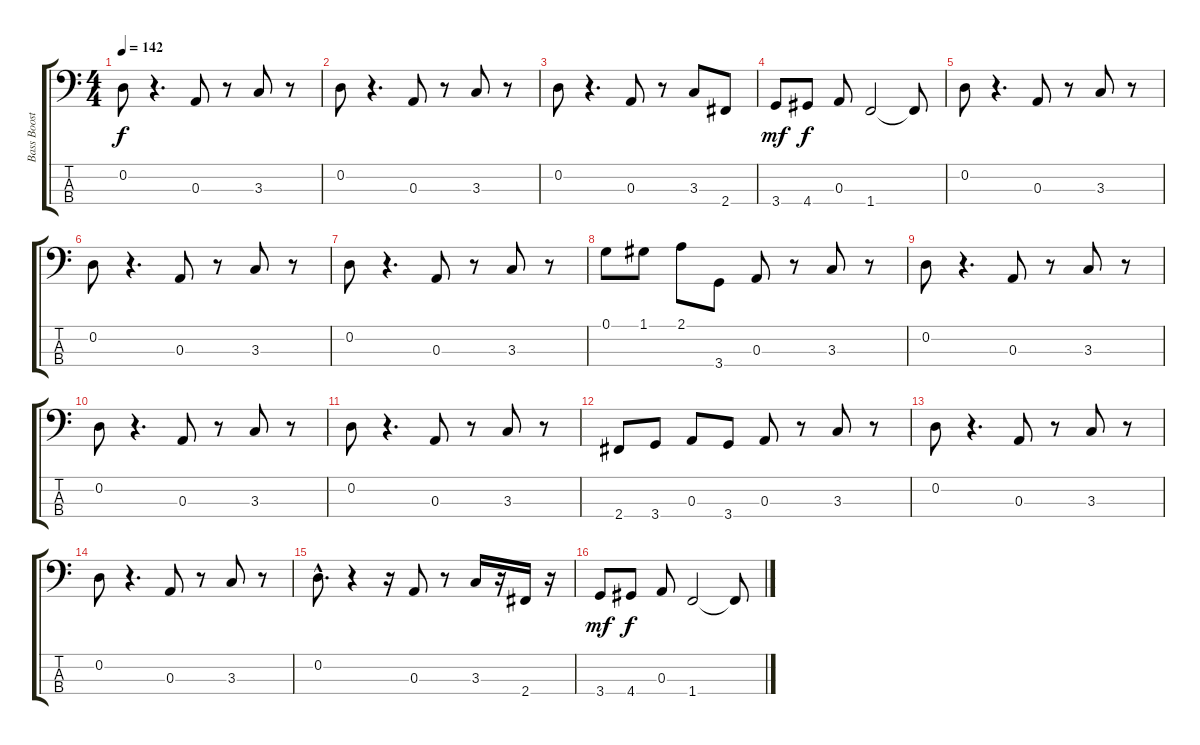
\track ("Bass Booster" "Bass Boost") {instrument slapbass2}
\staff {score tabs}
\tuning (G2 D2 A1 E1) {hide}
\ts (4 4)
\tempo 142
\clef f4
\ks c
0.2.8{dy f} r.4{d} 0.3.8 r.8 3.3.8 r.8 |
0.2.8 r.4{d} 0.3.8 r.8 3.3.8 r.8 |
0.2.8 r.4{d} 0.3.8 r.8 3.3.8 2.4.8 |
3.4.8{dy mf} 4.4.8{dy f} 0.3.8 1.4.2 1.4{t}.8 |
0.2.8 r.4{d} 0.3.8 r.8 3.3.8 r.8 |
0.2.8 r.4{d} 0.3.8 r.8 3.3.8 r.8 |
0.2.8 r.4{d} 0.3.8 r.8 3.3.8 r.8 |
0.1.8 1.1.8 2.1.8 3.4.8 0.3.8 r.8 3.3.8 r.8 |
0.2.8 r.4{d} 0.3.8 r.8 3.3.8 r.8 |
0.2.8 r.4{d} 0.3.8 r.8 3.3.8 r.8 |
0.2.8 r.4{d} 0.3.8 r.8 3.3.8 r.8 |
2.4.8 3.4.8 0.3.8 3.4.8 0.3.8 r.8 3.3.8 r.8 |
0.2.8 r.4{d} 0.3.8 r.8 3.3.8 r.8 |
0.2.8 r.4{d} 0.3.8 r.8 3.3.8 r.8 |
0.2{hac}.8{d} r.4 r.16 0.3.8 r.8 3.3.16 r.16 2.4.16 r.16 |
3.4.8{dy mf} 4.4.8{dy f} 0.3.8 1.4.2 1.4{t}.8
